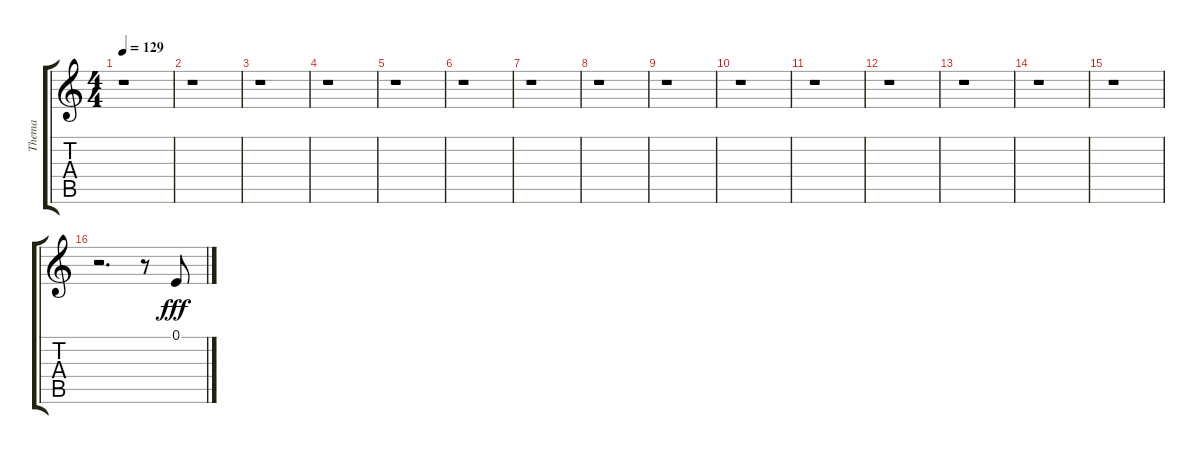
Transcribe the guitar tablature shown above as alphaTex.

\track (" Thema" " Thema") {instrument frenchhorn}
\staff {score tabs}
\tuning (E4 B3 G3 D3 A2 E2) {hide}
\ts (4 4)
\tempo 129
\clef g2
\ks c
r.1{dy fff instrument frenchhorn} |
r.1 |
r.1 |
r.1 |
r.1 |
r.1 |
r.1 |
r.1 |
r.1 |
r.1 |
r.1 |
r.1 |
r.1 |
r.1 |
r.1 |
r.2{d} r.8 0.1.8
